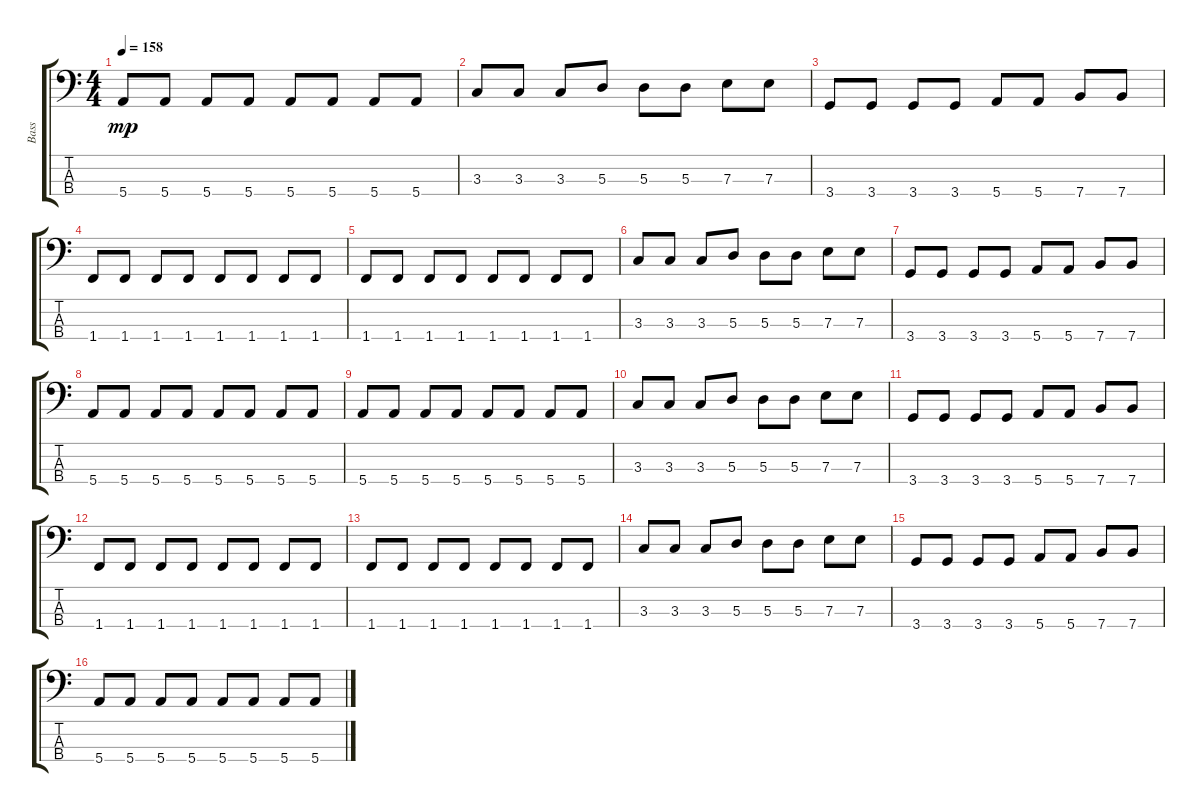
\track ("Bass" "Bass") {instrument electricbasspick}
\staff {score tabs}
\tuning (G2 D2 A1 E1) {hide}
\ts (4 4)
\tempo 158
\clef f4
\ks c
5.4.8{dy mp} 5.4.8 5.4.8 5.4.8 5.4.8 5.4.8 5.4.8 5.4.8 |
3.3.8 3.3.8 3.3.8 5.3.8 5.3.8 5.3.8 7.3.8 7.3.8 |
3.4.8 3.4.8 3.4.8 3.4.8 5.4.8 5.4.8 7.4.8 7.4.8 |
1.4.8 1.4.8 1.4.8 1.4.8 1.4.8 1.4.8 1.4.8 1.4.8 |
1.4.8 1.4.8 1.4.8 1.4.8 1.4.8 1.4.8 1.4.8 1.4.8 |
3.3.8 3.3.8 3.3.8 5.3.8 5.3.8 5.3.8 7.3.8 7.3.8 |
3.4.8 3.4.8 3.4.8 3.4.8 5.4.8 5.4.8 7.4.8 7.4.8 |
5.4.8 5.4.8 5.4.8 5.4.8 5.4.8 5.4.8 5.4.8 5.4.8 |
5.4.8 5.4.8 5.4.8 5.4.8 5.4.8 5.4.8 5.4.8 5.4.8 |
3.3.8 3.3.8 3.3.8 5.3.8 5.3.8 5.3.8 7.3.8 7.3.8 |
3.4.8 3.4.8 3.4.8 3.4.8 5.4.8 5.4.8 7.4.8 7.4.8 |
1.4.8 1.4.8 1.4.8 1.4.8 1.4.8 1.4.8 1.4.8 1.4.8 |
1.4.8 1.4.8 1.4.8 1.4.8 1.4.8 1.4.8 1.4.8 1.4.8 |
3.3.8 3.3.8 3.3.8 5.3.8 5.3.8 5.3.8 7.3.8 7.3.8 |
3.4.8 3.4.8 3.4.8 3.4.8 5.4.8 5.4.8 7.4.8 7.4.8 |
5.4.8 5.4.8 5.4.8 5.4.8 5.4.8 5.4.8 5.4.8 5.4.8
